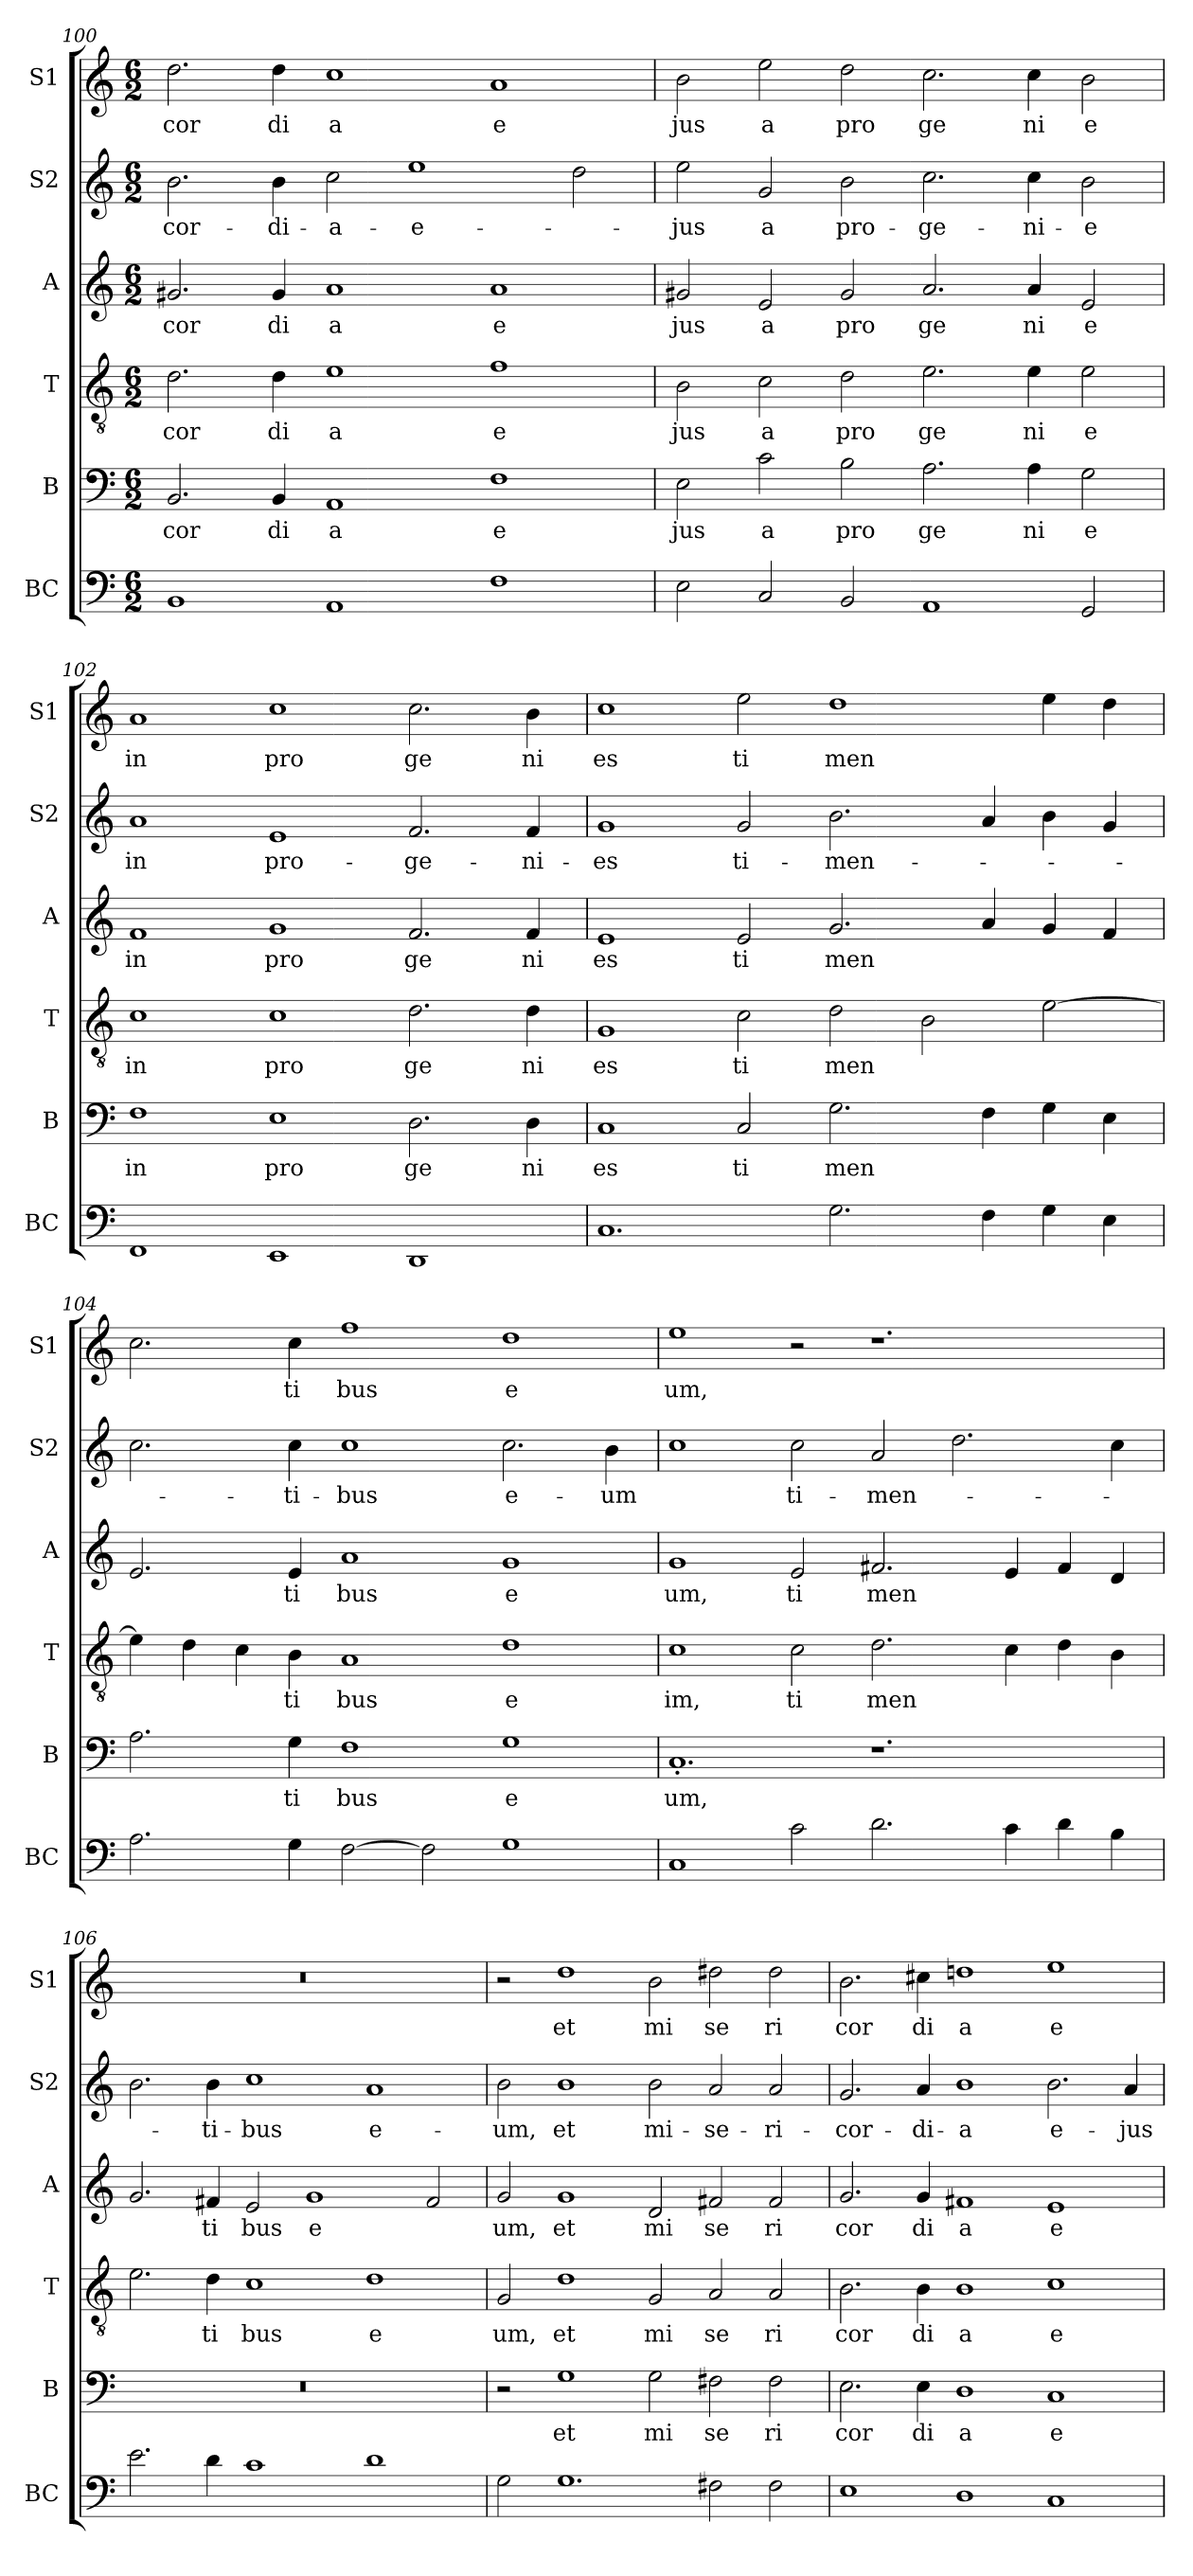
**kern	**kern	**text	**kern	**text	**kern	**text	**kern	**text	**kern	**text
*part6	*part5	*part5	*part4	*part4	*part3	*part3	*part2	*part2	*part1	*part1
*staff6	*staff5	*staff5	*staff4	*staff4	*staff3	*staff3	*staff2	*staff2	*staff1	*staff1
*I"BC	*I"B	*	*I"T	*	*I"A	*	*I"S2	*	*I"S1	*
*I'BC	*I'B	*	*I'T	*	*I'A	*	*I'S2	*	*I'S1	*
*clefF4	*clefF4	*	*clefGv2	*	*clefG2	*	*clefG2	*	*clefG2	*
*k[]	*k[]	*	*k[]	*	*k[]	*	*k[]	*	*k[]	*
*M6/2	*M6/2	*	*M6/2	*	*M6/2	*	*M6/2	*	*M6/2	*
=100	=100	=100	=100	=100	=100	=100	=100	=100	=100	=100
!	!	!LO:LY:b	!	!LO:LY:b	!	!LO:LY:b	!	!LO:LY:b	!	!LO:LY:b
1BB	2.BB/	cor	2.d\	cor	2.g#X/	cor	2.b\	-cor-	2.dd\	cor
!	!	!LO:LY:b	!	!LO:LY:b	!	!LO:LY:b	!	!LO:LY:b	!	!LO:LY:b
.	4BB/	di	4d\	di	4g#/	di	4b\	-di-	4dd\	di
!	!	!LO:LY:b	!	!LO:LY:b	!	!LO:LY:b	!	!LO:LY:b	!	!LO:LY:b
1AA	1AA	a	1e	a	1a	a	2cc\	-a-	1cc	a
!	!	!	!	!	!	!	!	!LO:LY:b	!	!
.	.	.	.	.	.	.	1ee	-e-	.	.
!	!	!LO:LY:b	!	!LO:LY:b	!	!LO:LY:b	!	!	!	!LO:LY:b
1F	1F	e	1f	e	1a	e	.	.	1a	e
.	.	.	.	.	.	.	2dd\	.	.	.
=101	=101	=101	=101	=101	=101	=101	=101	=101	=101	=101
!	!	!LO:LY:b	!	!LO:LY:b	!	!LO:LY:b	!	!LO:LY:b	!	!LO:LY:b
2E\	2E\	jus	2B\	jus	2g#X/	jus	2ee\	-jus	2b\	jus
!	!	!LO:LY:b	!	!LO:LY:b	!	!LO:LY:b	!	!LO:LY:b	!	!LO:LY:b
2C/	2c\	a	2c\	a	2e/	a	2g/	a	2ee\	a
!	!	!LO:LY:b	!	!LO:LY:b	!	!LO:LY:b	!	!LO:LY:b	!	!LO:LY:b
2BB/	2B\	pro	2d\	pro	2g#/	pro	2b\	pro-	2dd\	pro
!	!	!LO:LY:b	!	!LO:LY:b	!	!LO:LY:b	!	!LO:LY:b	!	!LO:LY:b
1AA	2.A\	ge	2.e\	ge	2.a/	ge	2.cc\	-ge-	2.cc\	ge
!	!	!LO:LY:b	!	!LO:LY:b	!	!LO:LY:b	!	!LO:LY:b	!	!LO:LY:b
.	4A\	ni	4e\	ni	4a/	ni	4cc\	-ni-	4cc\	ni
!	!	!LO:LY:b	!	!LO:LY:b	!	!LO:LY:b	!	!LO:LY:b	!	!LO:LY:b
2GG/	2G\	e	2e\	e	2e/	e	2b\	-e	2b\	e
=102	=102	=102	=102	=102	=102	=102	=102	=102	=102	=102
!	!	!LO:LY:b	!	!LO:LY:b	!	!LO:LY:b	!	!LO:LY:b	!	!LO:LY:b
1FF	1F	in	1c	in	1f	in	1a	in	1a	in
!	!	!LO:LY:b	!	!LO:LY:b	!	!LO:LY:b	!	!LO:LY:b	!	!LO:LY:b
1EE	1E	pro	1c	pro	1g	pro	1e	pro-	1cc	pro
!	!	!LO:LY:b	!	!LO:LY:b	!	!LO:LY:b	!	!LO:LY:b	!	!LO:LY:b
1DD	2.D\	ge	2.d\	ge	2.f/	ge	2.f/	-ge-	2.cc\	ge
!	!	!LO:LY:b	!	!LO:LY:b	!	!LO:LY:b	!	!LO:LY:b	!	!LO:LY:b
.	4D\	ni	4d\	ni	4f/	ni	4f/	-ni-	4b\	ni
=103	=103	=103	=103	=103	=103	=103	=103	=103	=103	=103
!	!	!LO:LY:b	!	!LO:LY:b	!	!LO:LY:b	!	!LO:LY:b	!	!LO:LY:b
1.C	1C	es	1G	es	1e	es	1g	-es	1cc	es
!	!	!LO:LY:b	!	!LO:LY:b	!	!LO:LY:b	!	!LO:LY:b	!	!LO:LY:b
.	2C/	ti	2c\	ti	2e/	ti	2g/	ti-	2ee\	ti
!	!	!LO:LY:b	!	!LO:LY:b	!	!LO:LY:b	!	!LO:LY:b	!	!LO:LY:b
2.G\	2.G\	men	2d\	men	2.g/	men	2.b\	-men-	1dd	men
.	.	.	2B\	.	.	.	.	.	.	.
4F\	4F\	.	.	.	4a/	.	4a/	.	.	.
4G\	4G\	.	[2e\	.	4g/	.	4b\	.	4ee\	.
4E\	4E\	.	.	.	4f/	.	4g/	.	4dd\	.
=104	=104	=104	=104	=104	=104	=104	=104	=104	=104	=104
2.A\	2.A\	.	4e\]	.	2.e/	.	2.cc\	.	2.cc\	.
.	.	.	4d\	.	.	.	.	.	.	.
.	.	.	4c\	.	.	.	.	.	.	.
!	!	!LO:LY:b	!	!LO:LY:b	!	!LO:LY:b	!	!LO:LY:b	!	!LO:LY:b
4G\	4G\	ti	4B\	ti	4e/	ti	4cc\	-ti-	4cc\	ti
!	!	!LO:LY:b	!	!LO:LY:b	!	!LO:LY:b	!	!LO:LY:b	!	!LO:LY:b
[2F\	1F	bus	1A	bus	1a	bus	1cc	-bus	1ff	bus
2F\]	.	.	.	.	.	.	.	.	.	.
!	!	!LO:LY:b	!	!LO:LY:b	!	!LO:LY:b	!	!LO:LY:b	!	!LO:LY:b
1G	1G	e	1d	e	1g	e	2.cc\	e-	1dd	e
!	!	!	!	!	!	!	!	!LO:LY:b	!	!
.	.	.	.	.	.	.	4b\	-um	.	.
!!LO:LB:g=z
=105	=105	=105	=105	=105	=105	=105	=105	=105	=105	=105
!	!	!LO:LY:b	!	!LO:LY:b	!	!LO:LY:b	!	!	!	!LO:LY:b
1C	1.C'	um,	1c	im,	1g	um,	1cc	.	1ee	um,
!	!	!	!	!LO:LY:b	!	!LO:LY:b	!	!LO:LY:b	!	!
2c\	.	.	2c\	ti	2e/	ti	2cc\	ti-	2r	.
!	!	!	!	!LO:LY:b	!	!LO:LY:b	!	!LO:LY:b	!	!
2.d\	1.r	.	2.d\	men	2.f#X/	men	2a/	-men-	1.r	.
.	.	.	.	.	.	.	2.dd\	.	.	.
4c\	.	.	4c\	.	4e/	.	.	.	.	.
4d\	.	.	4d\	.	4f#/	.	.	.	.	.
4B\	.	.	4B\	.	4d/	.	4cc\	.	.	.
=106	=106	=106	=106	=106	=106	=106	=106	=106	=106	=106
2.e\	0.r	.	2.e\	.	2.g/	.	2.b\	.	0.r	.
!	!	!	!	!LO:LY:b	!	!LO:LY:b	!	!LO:LY:b	!	!
4d\	.	.	4d\	ti	4f#X/	ti	4b\	-ti-	.	.
!	!	!	!	!LO:LY:b	!	!LO:LY:b	!	!LO:LY:b	!	!
1c	.	.	1c	bus	2e/	bus	1cc	-bus	.	.
!	!	!	!	!	!	!LO:LY:b	!	!	!	!
.	.	.	.	.	1g	e	.	.	.	.
!	!	!	!	!LO:LY:b	!	!	!	!LO:LY:b	!	!
1d	.	.	1d	e	.	.	1a	e-	.	.
.	.	.	.	.	2f#/	.	.	.	.	.
=107	=107	=107	=107	=107	=107	=107	=107	=107	=107	=107
!	!	!	!	!LO:LY:b	!	!LO:LY:b	!	!LO:LY:b	!	!
2G\	2r	.	2G/	um,	2g/	um,	2b\	-um,	2r	.
!	!	!LO:LY:b	!	!LO:LY:b	!	!LO:LY:b	!	!LO:LY:b	!	!LO:LY:b
1.G	1G	et	1d	et	1g	et	1b	et	1dd	et
!	!	!LO:LY:b	!	!LO:LY:b	!	!LO:LY:b	!	!LO:LY:b	!	!LO:LY:b
.	2G\	mi	2G/	mi	2d/	mi	2b\	mi-	2b\	mi
!	!	!LO:LY:b	!	!LO:LY:b	!	!LO:LY:b	!	!LO:LY:b	!	!LO:LY:b
2F#X\	2F#X\	se	2A/	se	2f#X/	se	2a/	-se-	2dd#X\	se
!	!	!LO:LY:b	!	!LO:LY:b	!	!LO:LY:b	!	!LO:LY:b	!	!LO:LY:b
2F#\	2F#\	ri	2A/	ri	2f#/	ri	2a/	-ri-	2dd#\	ri
=108	=108	=108	=108	=108	=108	=108	=108	=108	=108	=108
!	!	!LO:LY:b	!	!LO:LY:b	!	!LO:LY:b	!	!LO:LY:b	!	!LO:LY:b
1E	2.E\	cor	2.B\	cor	2.g/	cor	2.g/	-cor-	2.b\	cor
!	!	!LO:LY:b	!	!LO:LY:b	!	!LO:LY:b	!	!LO:LY:b	!	!LO:LY:b
.	4E\	di	4B\	di	4g/	di	4a/	-di-	4cc#X\	di
!	!	!LO:LY:b	!	!LO:LY:b	!	!LO:LY:b	!	!LO:LY:b	!	!LO:LY:b
1D	1D	a	1B	a	1f#X	a	1b	-a	1ddni	a
!	!	!LO:LY:b	!	!LO:LY:b	!	!LO:LY:b	!	!LO:LY:b	!	!LO:LY:b
1C	1C	e	1c	e	1e	e	2.b\	e-	1ee	e
!	!	!	!	!	!	!	!	!LO:LY:b	!	!
.	.	.	.	.	.	.	4a/	-jus	.	.
=	=	=	=	=	=	=	=	=	=	=
*-	*-	*-	*-	*-	*-	*-	*-	*-	*-	*-
